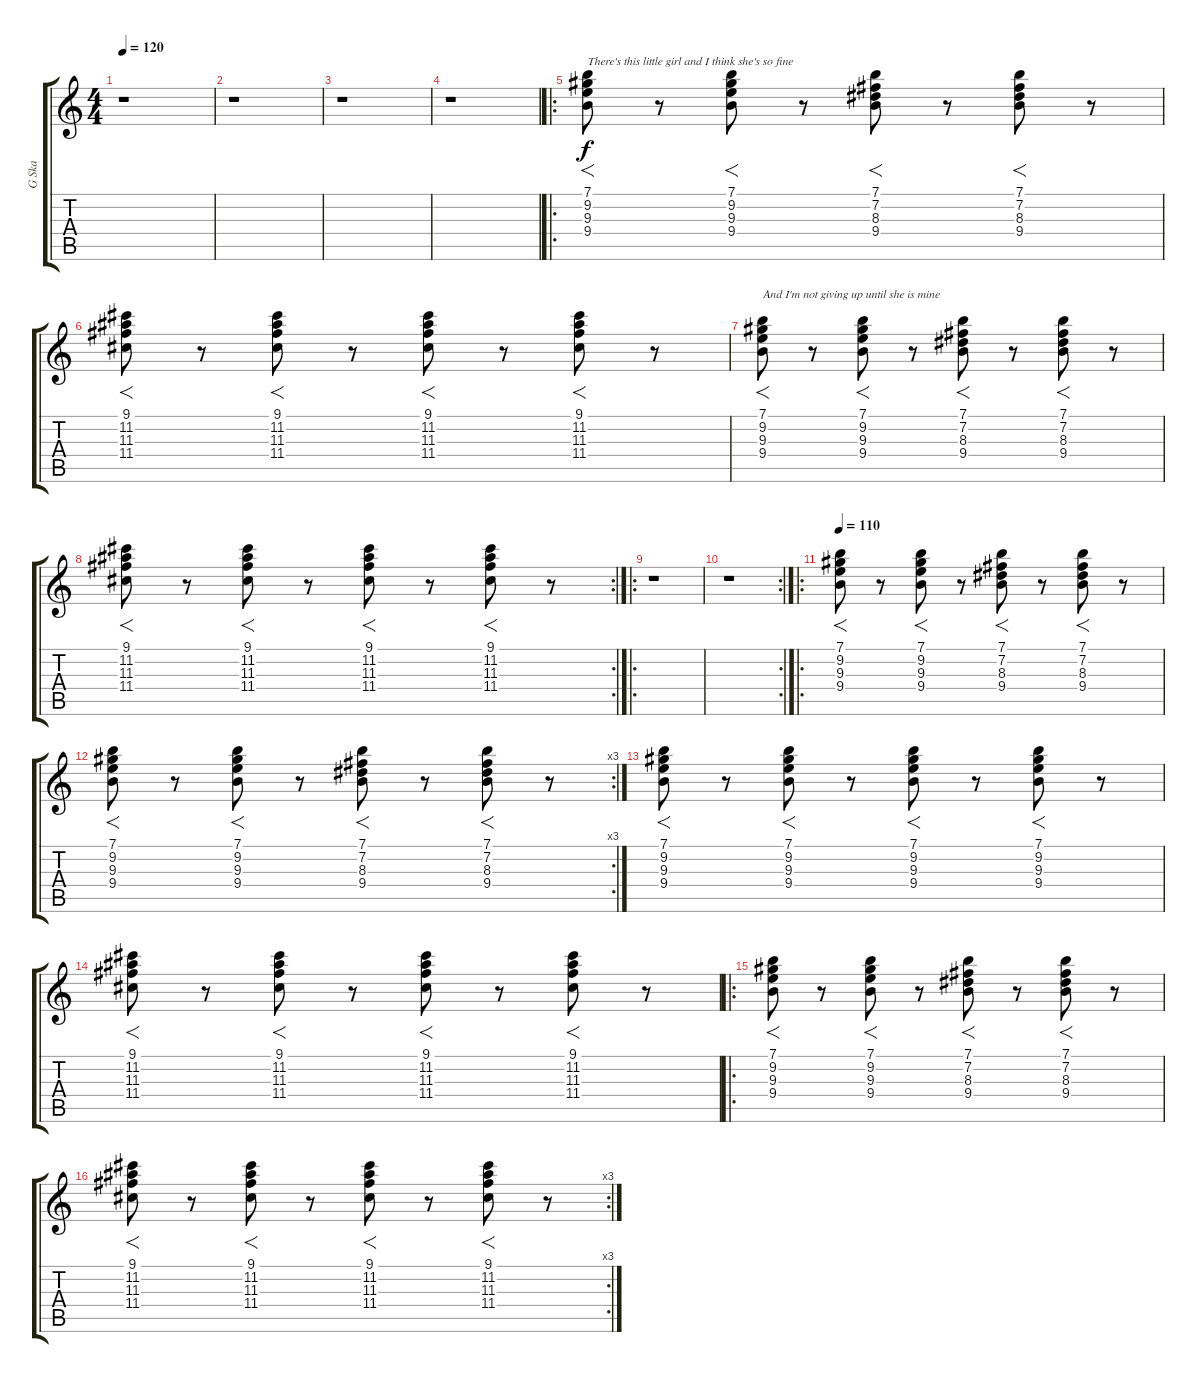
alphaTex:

\track ("G Ska" "G Ska") {instrument electricguitarclean}
\staff {score tabs}
\tuning (E4 B3 G3 D3 A2 E2) {hide}
\ts (4 4)
\tempo 120
\tempo 110
\tempo 120
\clef g2
\ks c
r.1{dy f instrument electricguitarclean} |
r.1 |
r.1 |
r.1 |
\ro
(7.1 9.2 9.3 9.4).8{f txt "There's this little girl and I think she's so fine"} r.8 (7.1 9.2 9.3 9.4).8{f} r.8 (7.1 7.2 8.3 9.4).8{f} r.8 (7.1 7.2 8.3 9.4).8{f} r.8 |
(9.1 11.2 11.3 11.4).8{f} r.8 (9.1 11.2 11.3 11.4).8{f} r.8 (9.1 11.2 11.3 11.4).8{f} r.8 (9.1 11.2 11.3 11.4).8{f} r.8 |
(7.1 9.2 9.3 9.4).8{f txt "And I'm not giving up until she is mine"} r.8 (7.1 9.2 9.3 9.4).8{f} r.8 (7.1 7.2 8.3 9.4).8{f} r.8 (7.1 7.2 8.3 9.4).8{f} r.8 |
\rc 2
(9.1 11.2 11.3 11.4).8{f} r.8 (9.1 11.2 11.3 11.4).8{f} r.8 (9.1 11.2 11.3 11.4).8{f} r.8 (9.1 11.2 11.3 11.4).8{f} r.8 |
\ro
r.1 |
\rc 2
r.1 |
\ro
\tempo 110
(7.1 9.2 9.3 9.4).8{f} r.8 (7.1 9.2 9.3 9.4).8{f} r.8 (7.1 7.2 8.3 9.4).8{f} r.8 (7.1 7.2 8.3 9.4).8{f} r.8 |
\rc 3
(7.1 9.2 9.3 9.4).8{f} r.8 (7.1 9.2 9.3 9.4).8{f} r.8 (7.1 7.2 8.3 9.4).8{f} r.8 (7.1 7.2 8.3 9.4).8{f} r.8 |
(7.1 9.2 9.3 9.4).8{f} r.8 (7.1 9.2 9.3 9.4).8{f} r.8 (7.1 9.2 9.3 9.4).8{f} r.8 (7.1 9.2 9.3 9.4).8{f} r.8 |
(9.1 11.2 11.3 11.4).8{f} r.8 (9.1 11.2 11.3 11.4).8{f} r.8 (9.1 11.2 11.3 11.4).8{f} r.8 (9.1 11.2 11.3 11.4).8{f} r.8 |
\ro
(7.1 9.2 9.3 9.4).8{f} r.8 (7.1 9.2 9.3 9.4).8{f} r.8 (7.1 7.2 8.3 9.4).8{f} r.8 (7.1 7.2 8.3 9.4).8{f} r.8 |
\rc 3
(9.1 11.2 11.3 11.4).8{f} r.8 (9.1 11.2 11.3 11.4).8{f} r.8 (9.1 11.2 11.3 11.4).8{f} r.8 (9.1 11.2 11.3 11.4).8{f} r.8
